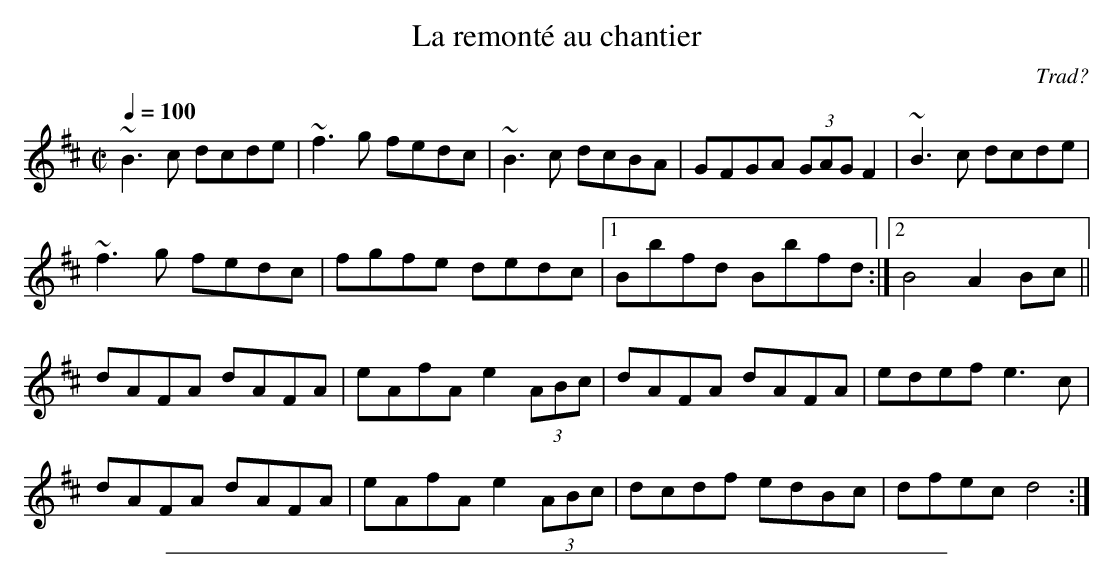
X:1
T: La remont\'e au chantier
C:Trad?
M:C|
L:1/8
Q:1/4=100
K:D
~B3 c dcde | ~f3 g fedc | ~B3 c dcBA | GFGA (3GAG F2 | ~B3 c dcde |
~f3 g fedc | fgfe dedc |1 Bbfd Bbfd :|2 B4 A2 Bc ||
dAFA dAFA | eAfA e2 (3ABc | dAFA dAFA | edef e3 c |
dAFA dAFA | eAfA e2 (3ABc | dcdf edBc | dfec d4 :|
